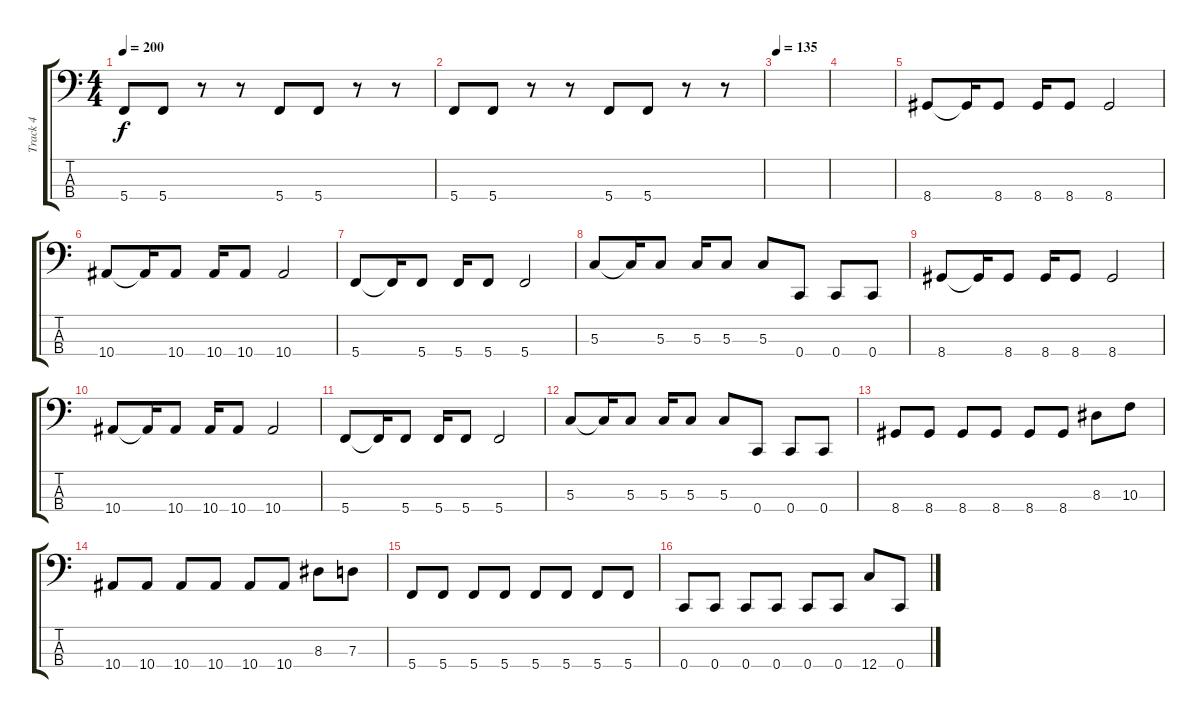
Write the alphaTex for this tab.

\track ("Track 4" "Track 4") {instrument acousticbass bank 255}
\staff {score tabs}
\tuning (F2 C2 G1 C1) {hide}
\ts (4 4)
\tempo 200
\clef f4
\ks c
5.4.8{dy f} 5.4.8 r.8 r.8 5.4.8 5.4.8 r.8 r.8 |
5.4.8 5.4.8 r.8 r.8 5.4.8 5.4.8 r.8 r.8 |
\tempo 135
|
|
8.4.8 8.4{t}.16 8.4.8 8.4.16 8.4.8 8.4.2 |
10.4.8 10.4{t}.16 10.4.8 10.4.16 10.4.8 10.4.2 |
5.4.8 5.4{t}.16 5.4.8 5.4.16 5.4.8 5.4.2 |
5.3.8 5.3{t}.16 5.3.8 5.3.16 5.3.8 5.3.8 0.4.8 0.4.8 0.4.8 |
8.4.8 8.4{t}.16 8.4.8 8.4.16 8.4.8 8.4.2 |
10.4.8 10.4{t}.16 10.4.8 10.4.16 10.4.8 10.4.2 |
5.4.8 5.4{t}.16 5.4.8 5.4.16 5.4.8 5.4.2 |
5.3.8 5.3{t}.16 5.3.8 5.3.16 5.3.8 5.3.8 0.4.8 0.4.8 0.4.8 |
8.4.8 8.4.8 8.4.8 8.4.8 8.4.8 8.4.8 8.3.8 10.3.8 |
10.4.8 10.4.8 10.4.8 10.4.8 10.4.8 10.4.8 8.3.8 7.3.8 |
5.4.8 5.4.8 5.4.8 5.4.8 5.4.8 5.4.8 5.4.8 5.4.8 |
0.4.8 0.4.8 0.4.8 0.4.8 0.4.8 0.4.8 12.4.8 0.4.8
